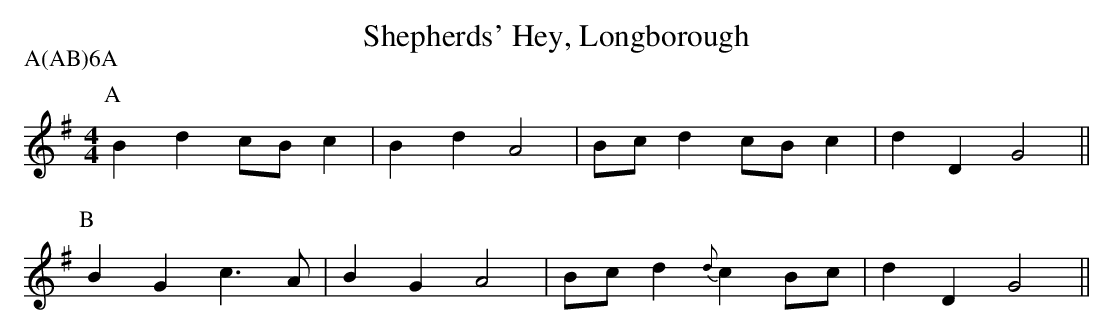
X:1
T:Shepherds' Hey, Longborough
M:4/4
L:1/8
P:A(AB)6A
K:G
P:A
B2d2 cBc2|B2d2 A4|Bcd2   cBc2|d2D2 G4||
P:B
B2G2 c3A |B2G2 A4|Bcd2{d}c2Bc|d2D2 G4||
